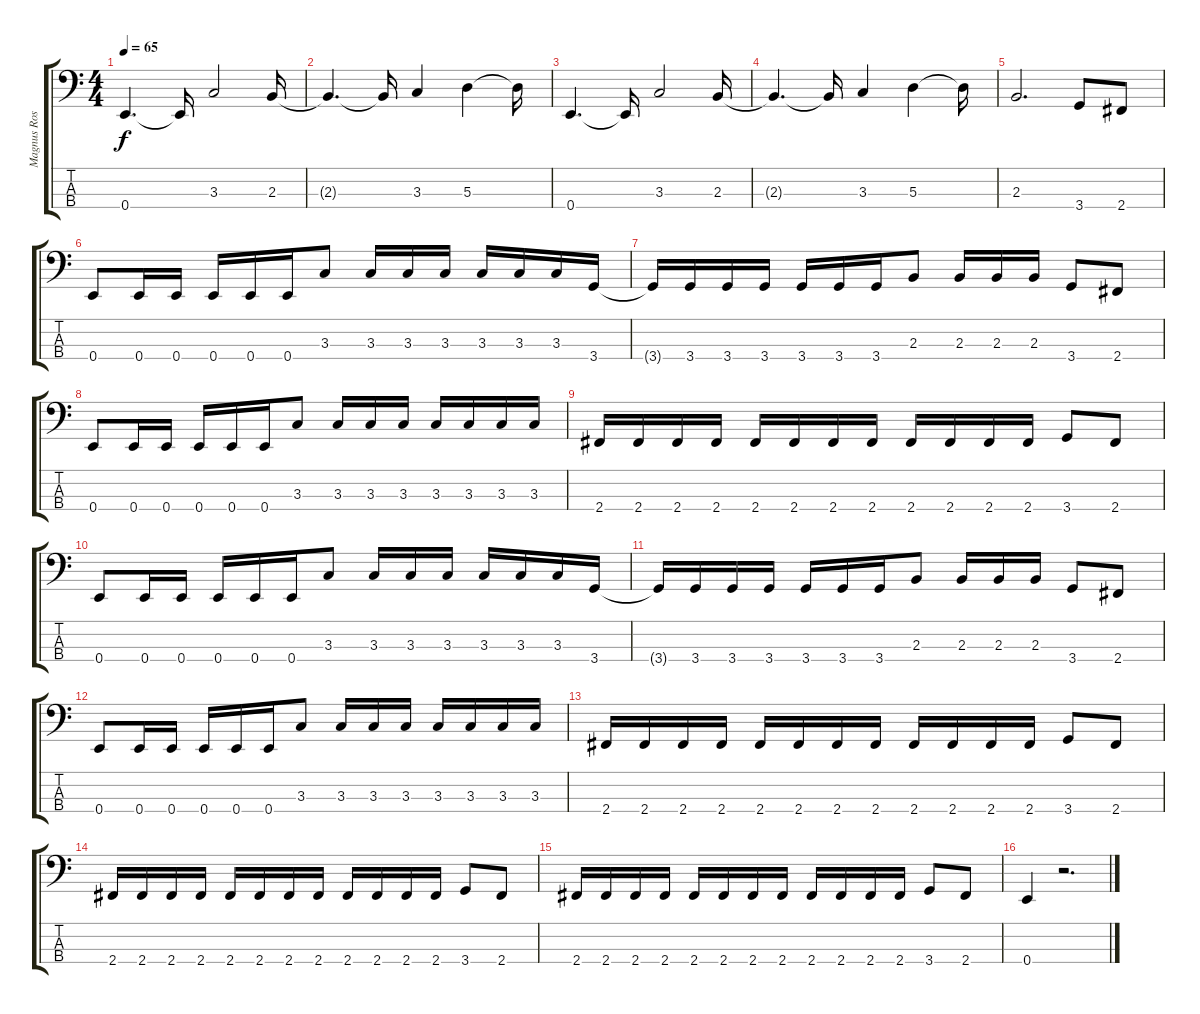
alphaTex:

\track ("Magnus Rosén" "Magnus Ros") {instrument electricbassfinger}
\staff {score tabs}
\tuning (G2 D2 A1 E1) {hide}
\ts (4 4)
\tempo 65
\clef f4
\ks c
0.4.4{d dy f} 0.4{t}.16 3.3.2 2.3.16 |
2.3{t}.4{d} 2.3{t}.16 3.3.4 5.3.4 5.3{t}.16 |
0.4.4{d} 0.4{t}.16 3.3.2 2.3.16 |
2.3{t}.4{d} 2.3{t}.16 3.3.4 5.3.4 5.3{t}.16 |
2.3.2{d} 3.4.8 2.4.8 |
0.4.8 0.4.16 0.4.16 0.4.16 0.4.16 0.4.16 3.3.8 3.3.16 3.3.16 3.3.16 3.3.16 3.3.16 3.3.16 3.4.16 |
3.4{t}.16 3.4.16 3.4.16 3.4.16 3.4.16 3.4.16 3.4.16 2.3.8 2.3.16 2.3.16 2.3.16 3.4.8 2.4.8 |
0.4.8 0.4.16 0.4.16 0.4.16 0.4.16 0.4.16 3.3.8 3.3.16 3.3.16 3.3.16 3.3.16 3.3.16 3.3.16 3.3.16 |
2.4.16 2.4.16 2.4.16 2.4.16 2.4.16 2.4.16 2.4.16 2.4.16 2.4.16 2.4.16 2.4.16 2.4.16 3.4.8 2.4.8 |
0.4.8 0.4.16 0.4.16 0.4.16 0.4.16 0.4.16 3.3.8 3.3.16 3.3.16 3.3.16 3.3.16 3.3.16 3.3.16 3.4.16 |
3.4{t}.16 3.4.16 3.4.16 3.4.16 3.4.16 3.4.16 3.4.16 2.3.8 2.3.16 2.3.16 2.3.16 3.4.8 2.4.8 |
0.4.8 0.4.16 0.4.16 0.4.16 0.4.16 0.4.16 3.3.8 3.3.16 3.3.16 3.3.16 3.3.16 3.3.16 3.3.16 3.3.16 |
2.4.16 2.4.16 2.4.16 2.4.16 2.4.16 2.4.16 2.4.16 2.4.16 2.4.16 2.4.16 2.4.16 2.4.16 3.4.8 2.4.8 |
2.4.16 2.4.16 2.4.16 2.4.16 2.4.16 2.4.16 2.4.16 2.4.16 2.4.16 2.4.16 2.4.16 2.4.16 3.4.8 2.4.8 |
2.4.16 2.4.16 2.4.16 2.4.16 2.4.16 2.4.16 2.4.16 2.4.16 2.4.16 2.4.16 2.4.16 2.4.16 3.4.8 2.4.8 |
0.4.4 r.2{d}
